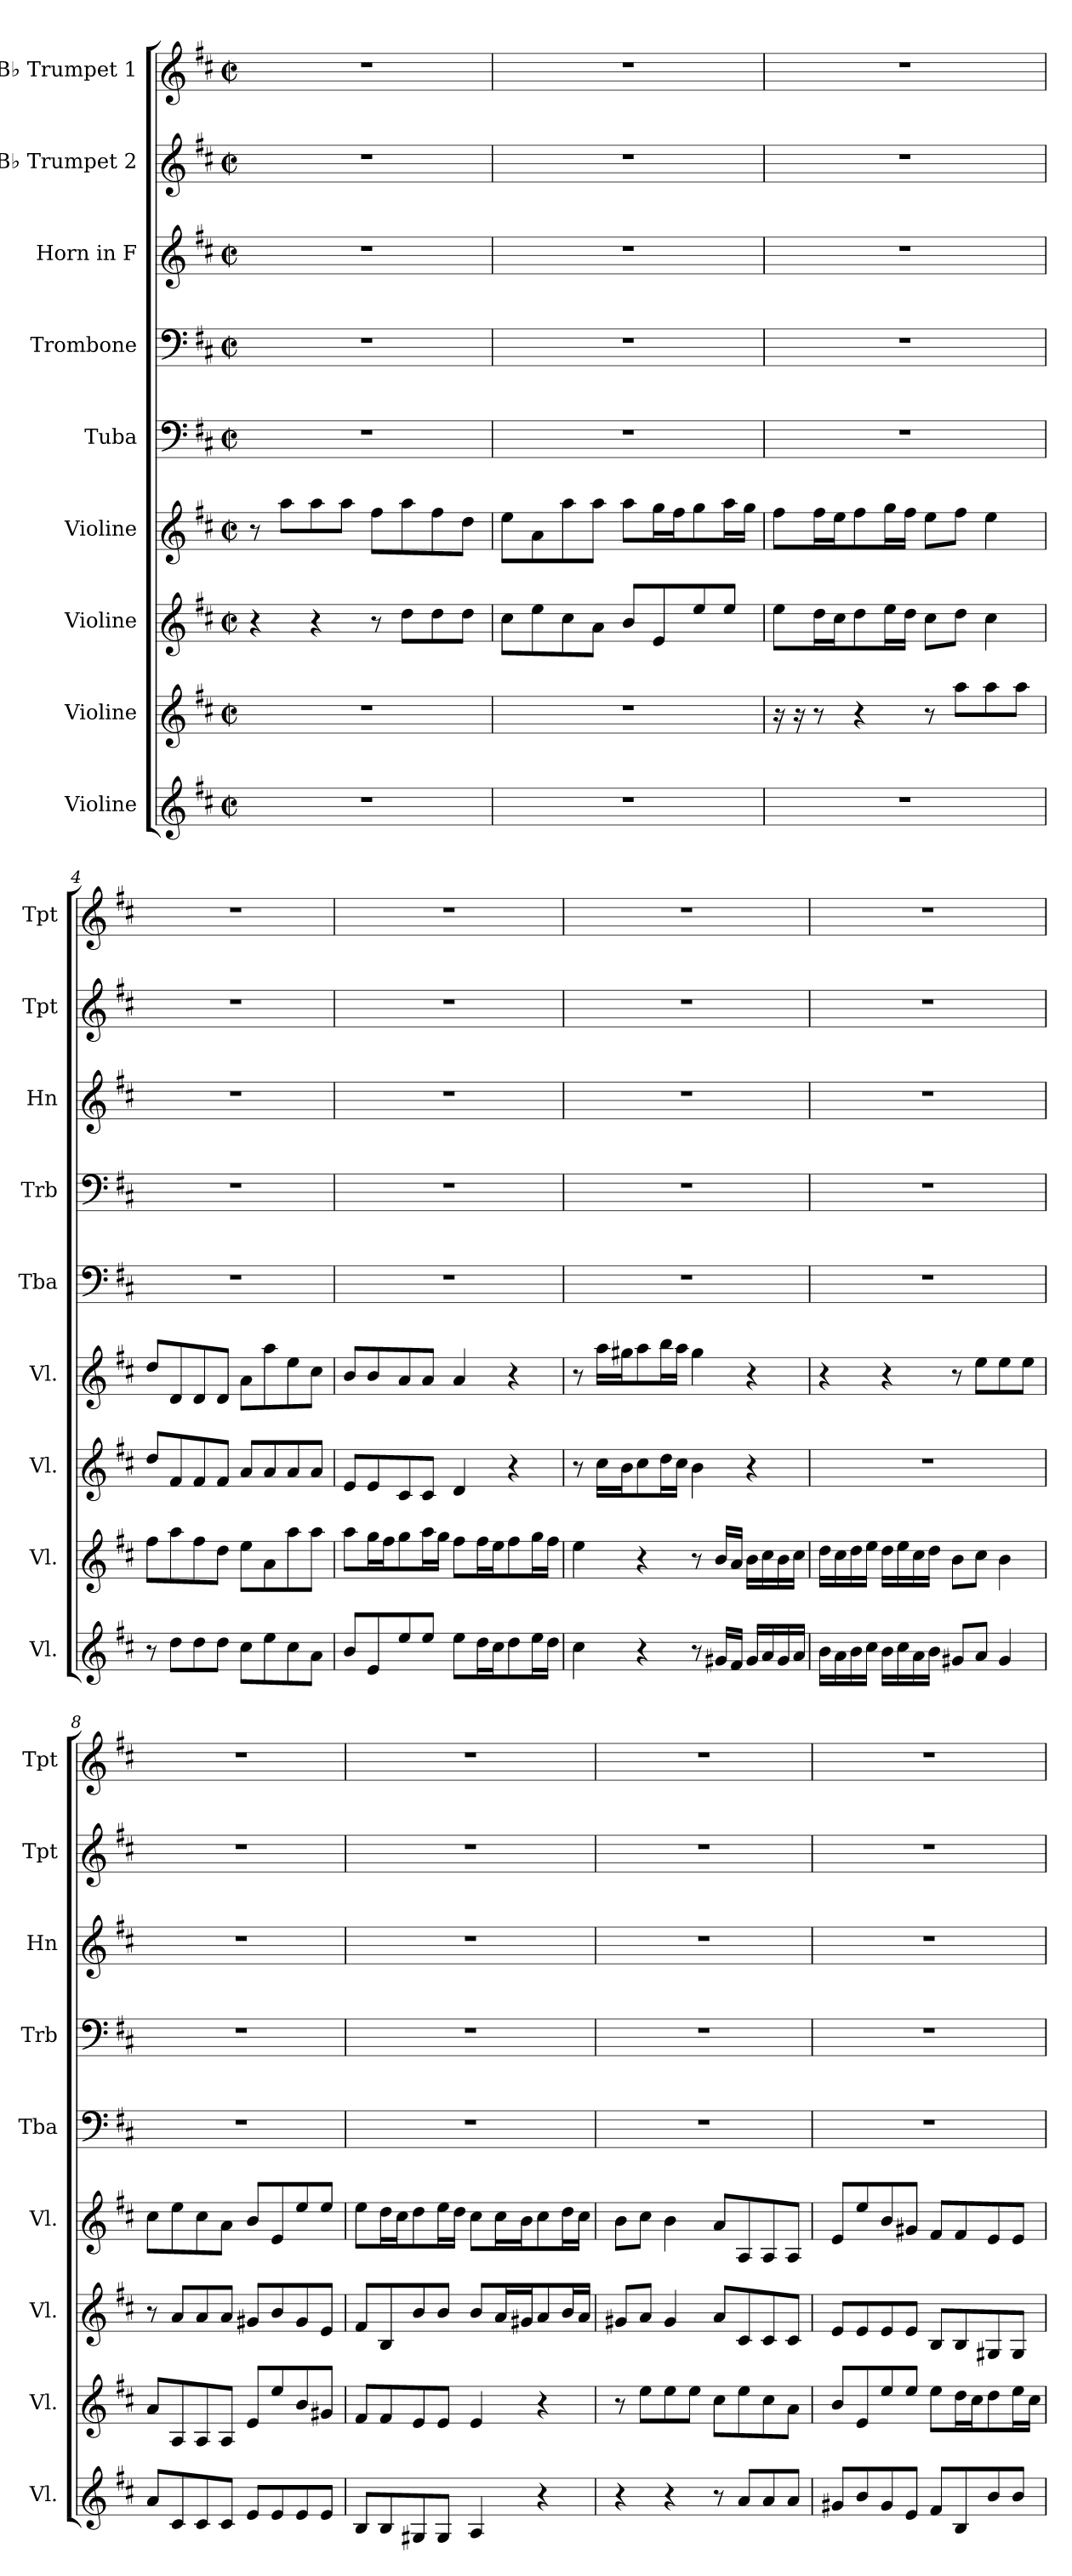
**kern	**kern	**kern	**kern	**kern	**kern	**kern	**kern	**kern
*part9	*part8	*part7	*part6	*part5	*part4	*part3	*part2	*part1
*staff9	*staff8	*staff7	*staff6	*staff5	*staff4	*staff3	*staff2	*staff1
*I"Violine	*I"Violine	*I"Violine	*I"Violine	*I"Tuba	*I"Trombone	*I"Horn in F	*I"B♭ Trumpet 2	*I"B♭ Trumpet 1
*I'Vl.	*I'Vl.	*I'Vl.	*I'Vl.	*I'Tba	*I'Trb	*I'Hn	*I'Tpt	*I'Tpt
*clefG2	*clefG2	*clefG2	*clefG2	*clefF4	*clefF4	*clefG2	*clefG2	*clefG2
*	*	*	*	*	*	*ITrd4c7	*ITrd1c2	*ITrd1c2
*k[f#c#]	*k[f#c#]	*k[f#c#]	*k[f#c#]	*k[f#c#]	*k[f#c#]	*k[f#]	*k[]	*k[]
*M2/2	*M2/2	*M2/2	*M2/2	*M2/2	*M2/2	*M2/2	*M2/2	*M2/2
*met(c|)	*met(c|)	*met(c|)	*met(c|)	*met(c|)	*met(c|)	*met(c|)	*met(c|)	*met(c|)
*MM35	*MM35	*MM35	*MM35	*MM35	*MM35	*MM35	*MM35	*MM35
=1	=1	=1	=1	=1	=1	=1	=1	=1
1r	1r	4r	8r	1r	1r	1r	1r	1r
.	.	.	8aa\L	.	.	.	.	.
.	.	4r	8aa\	.	.	.	.	.
.	.	.	8aa\J	.	.	.	.	.
.	.	8r	8ff#\L	.	.	.	.	.
.	.	8dd\L	8aa\	.	.	.	.	.
.	.	8dd\	8ff#\	.	.	.	.	.
.	.	8dd\J	8dd\J	.	.	.	.	.
=2	=2	=2	=2	=2	=2	=2	=2	=2
1r	1r	8cc#\L	8ee\L	1r	1r	1r	1r	1r
.	.	8ee\	8a\	.	.	.	.	.
.	.	8cc#\	8aa\	.	.	.	.	.
.	.	8a\J	8aa\J	.	.	.	.	.
.	.	8b/L	8aa\L	.	.	.	.	.
.	.	8e/	16gg\L	.	.	.	.	.
.	.	.	16ff#\J	.	.	.	.	.
.	.	8ee/	8gg\	.	.	.	.	.
.	.	8ee/J	16aa\L	.	.	.	.	.
.	.	.	16gg\JJ	.	.	.	.	.
=3	=3	=3	=3	=3	=3	=3	=3	=3
1r	16r	8ee\L	8ff#\L	1r	1r	1r	1r	1r
.	16r	.	.	.	.	.	.	.
.	8r	16dd\L	16ff#\L	.	.	.	.	.
.	.	16cc#\J	16ee\J	.	.	.	.	.
.	4r	8dd\	8ff#\	.	.	.	.	.
.	.	16ee\L	16gg\L	.	.	.	.	.
.	.	16dd\JJ	16ff#\JJ	.	.	.	.	.
.	8r	8cc#\L	8ee\L	.	.	.	.	.
.	8aa\L	8dd\J	8ff#\J	.	.	.	.	.
.	8aa\	4cc#\	4ee\	.	.	.	.	.
.	8aa\J	.	.	.	.	.	.	.
=4	=4	=4	=4	=4	=4	=4	=4	=4
8r	8ff#\L	8dd/L	8dd/L	1r	1r	1r	1r	1r
8dd\L	8aa\	8f#/	8d/	.	.	.	.	.
8dd\	8ff#\	8f#/	8d/	.	.	.	.	.
8dd\J	8dd\J	8f#/J	8d/J	.	.	.	.	.
8cc#\L	8ee\L	8a/L	8a\L	.	.	.	.	.
8ee\	8a\	8a/	8aa\	.	.	.	.	.
8cc#\	8aa\	8a/	8ee\	.	.	.	.	.
8a\J	8aa\J	8a/J	8cc#\J	.	.	.	.	.
!!LO:LB:g=z
=5	=5	=5	=5	=5	=5	=5	=5	=5
8b/L	8aa\L	8e/L	8b/L	1r	1r	1r	1r	1r
8e/	16gg\L	8e/	8b/	.	.	.	.	.
.	16ff#\J	.	.	.	.	.	.	.
8ee/	8gg\	8c#/	8a/	.	.	.	.	.
8ee/J	16aa\L	8c#/J	8a/J	.	.	.	.	.
.	16gg\JJ	.	.	.	.	.	.	.
8ee\L	8ff#\L	4d/	4a/	.	.	.	.	.
16dd\L	16ff#\L	.	.	.	.	.	.	.
16cc#\J	16ee\J	.	.	.	.	.	.	.
8dd\	8ff#\	4r	4r	.	.	.	.	.
16ee\L	16gg\L	.	.	.	.	.	.	.
16dd\JJ	16ff#\JJ	.	.	.	.	.	.	.
=6	=6	=6	=6	=6	=6	=6	=6	=6
4cc#\	4ee\	8r	8r	1r	1r	1r	1r	1r
.	.	16cc#\LL	16aa\LL	.	.	.	.	.
.	.	16b\J	16gg#X\J	.	.	.	.	.
4r	4r	8cc#\	8aa\	.	.	.	.	.
.	.	16dd\L	16bb\L	.	.	.	.	.
.	.	16cc#\JJ	16aa\JJ	.	.	.	.	.
8r	8r	4b\	4gg#\	.	.	.	.	.
16g#X/LL	16b/LL	.	.	.	.	.	.	.
16f#/JJ	16a/JJ	.	.	.	.	.	.	.
16g#/LL	16b\LL	4r	4r	.	.	.	.	.
16a/	16cc#\	.	.	.	.	.	.	.
16g#/	16b\	.	.	.	.	.	.	.
16a/JJ	16cc#\JJ	.	.	.	.	.	.	.
=7	=7	=7	=7	=7	=7	=7	=7	=7
16b\LL	16dd\LL	1r	4r	1r	1r	1r	1r	1r
16a\	16cc#\	.	.	.	.	.	.	.
16b\	16dd\	.	.	.	.	.	.	.
16cc#\JJ	16ee\JJ	.	.	.	.	.	.	.
16b\LL	16dd\LL	.	4r	.	.	.	.	.
16cc#\	16ee\	.	.	.	.	.	.	.
16a\	16cc#\	.	.	.	.	.	.	.
16b\JJ	16dd\JJ	.	.	.	.	.	.	.
8g#X/L	8b\L	.	8r	.	.	.	.	.
8a/J	8cc#\J	.	8ee\L	.	.	.	.	.
4g#/	4b\	.	8ee\	.	.	.	.	.
.	.	.	8ee\J	.	.	.	.	.
!!LO:LB:g=z
=8	=8	=8	=8	=8	=8	=8	=8	=8
8a/L	8a/L	8r	8cc#\L	1r	1r	1r	1r	1r
8c#/	8A/	8a/L	8ee\	.	.	.	.	.
8c#/	8A/	8a/	8cc#\	.	.	.	.	.
8c#/J	8A/J	8a/J	8a\J	.	.	.	.	.
8e/L	8e/L	8g#X/L	8b/L	.	.	.	.	.
8e/	8ee/	8b/	8e/	.	.	.	.	.
8e/	8b/	8g#/	8ee/	.	.	.	.	.
8e/J	8g#X/J	8e/J	8ee/J	.	.	.	.	.
=9	=9	=9	=9	=9	=9	=9	=9	=9
8B/L	8f#/L	8f#/L	8ee\L	1r	1r	1r	1r	1r
8B/	8f#/	8B/	16dd\L	.	.	.	.	.
.	.	.	16cc#\J	.	.	.	.	.
8G#X/	8e/	8b/	8dd\	.	.	.	.	.
8G#/J	8e/J	8b/J	16ee\L	.	.	.	.	.
.	.	.	16dd\JJ	.	.	.	.	.
4A/	4e/	8b/L	8cc#\L	.	.	.	.	.
.	.	16a/L	16cc#\L	.	.	.	.	.
.	.	16g#X/J	16b\J	.	.	.	.	.
4r	4r	8a/	8cc#\	.	.	.	.	.
.	.	16b/L	16dd\L	.	.	.	.	.
.	.	16a/JJ	16cc#\JJ	.	.	.	.	.
=10	=10	=10	=10	=10	=10	=10	=10	=10
4r	8r	8g#X/L	8b\L	1r	1r	1r	1r	1r
.	8ee\L	8a/J	8cc#\J	.	.	.	.	.
4r	8ee\	4g#/	4b\	.	.	.	.	.
.	8ee\J	.	.	.	.	.	.	.
8r	8cc#\L	8a/L	8a/L	.	.	.	.	.
8a/L	8ee\	8c#/	8A/	.	.	.	.	.
8a/	8cc#\	8c#/	8A/	.	.	.	.	.
8a/J	8a\J	8c#/J	8A/J	.	.	.	.	.
!!LO:PB:g=z
=11	=11	=11	=11	=11	=11	=11	=11	=11
8g#X/L	8b/L	8e/L	8e/L	1r	1r	1r	1r	1r
8b/	8e/	8e/	8ee/	.	.	.	.	.
8g#/	8ee/	8e/	8b/	.	.	.	.	.
8e/J	8ee/J	8e/J	8g#X/J	.	.	.	.	.
8f#/L	8ee\L	8B/L	8f#/L	.	.	.	.	.
8B/	16dd\L	8B/	8f#/	.	.	.	.	.
.	16cc#\J	.	.	.	.	.	.	.
8b/	8dd\	8G#X/	8e/	.	.	.	.	.
8b/J	16ee\L	8G#/J	8e/J	.	.	.	.	.
.	16cc#\JJ	.	.	.	.	.	.	.
=	=	=	=	=	=	=	=	=
*-	*-	*-	*-	*-	*-	*-	*-	*-
